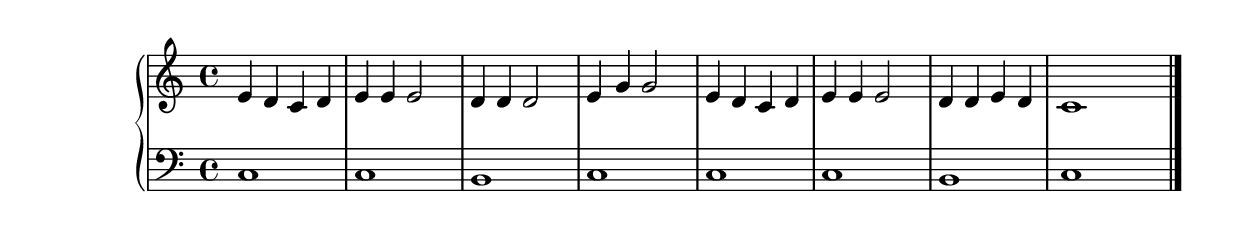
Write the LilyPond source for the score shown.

\version "2.20.0"
\header {
\include "lilypond-book-preamble.ly"
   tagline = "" % removed
 }
\score {
 {
  % Alfred’s basic adult’s piano course, p. 21 

  \new PianoStaff 
  <<
    \new Staff = "upper" 

\relative c' {
  \clef treble
  \key c \major
  \time 4/4

	e4 d c d | e e e2 | d4 d d2 | e4 g g2 | e4 d c d | e e e2 | d4 d e d | c1 \bar "|."
}

\new Staff = "lower" 
\relative c {
  \clef bass
  \key c \major
  \time 4/4

   c1 | c1 | b1 | c1 | c1 | c1 | b1 | c1 \bar "|."
}

>>

}
\layout {
  \context {
      \Score 
      proportionalNotationDuration =  #(ly:make-moment 1/5)
 }
 }
\midi {\tempo 4 = 60}
}
